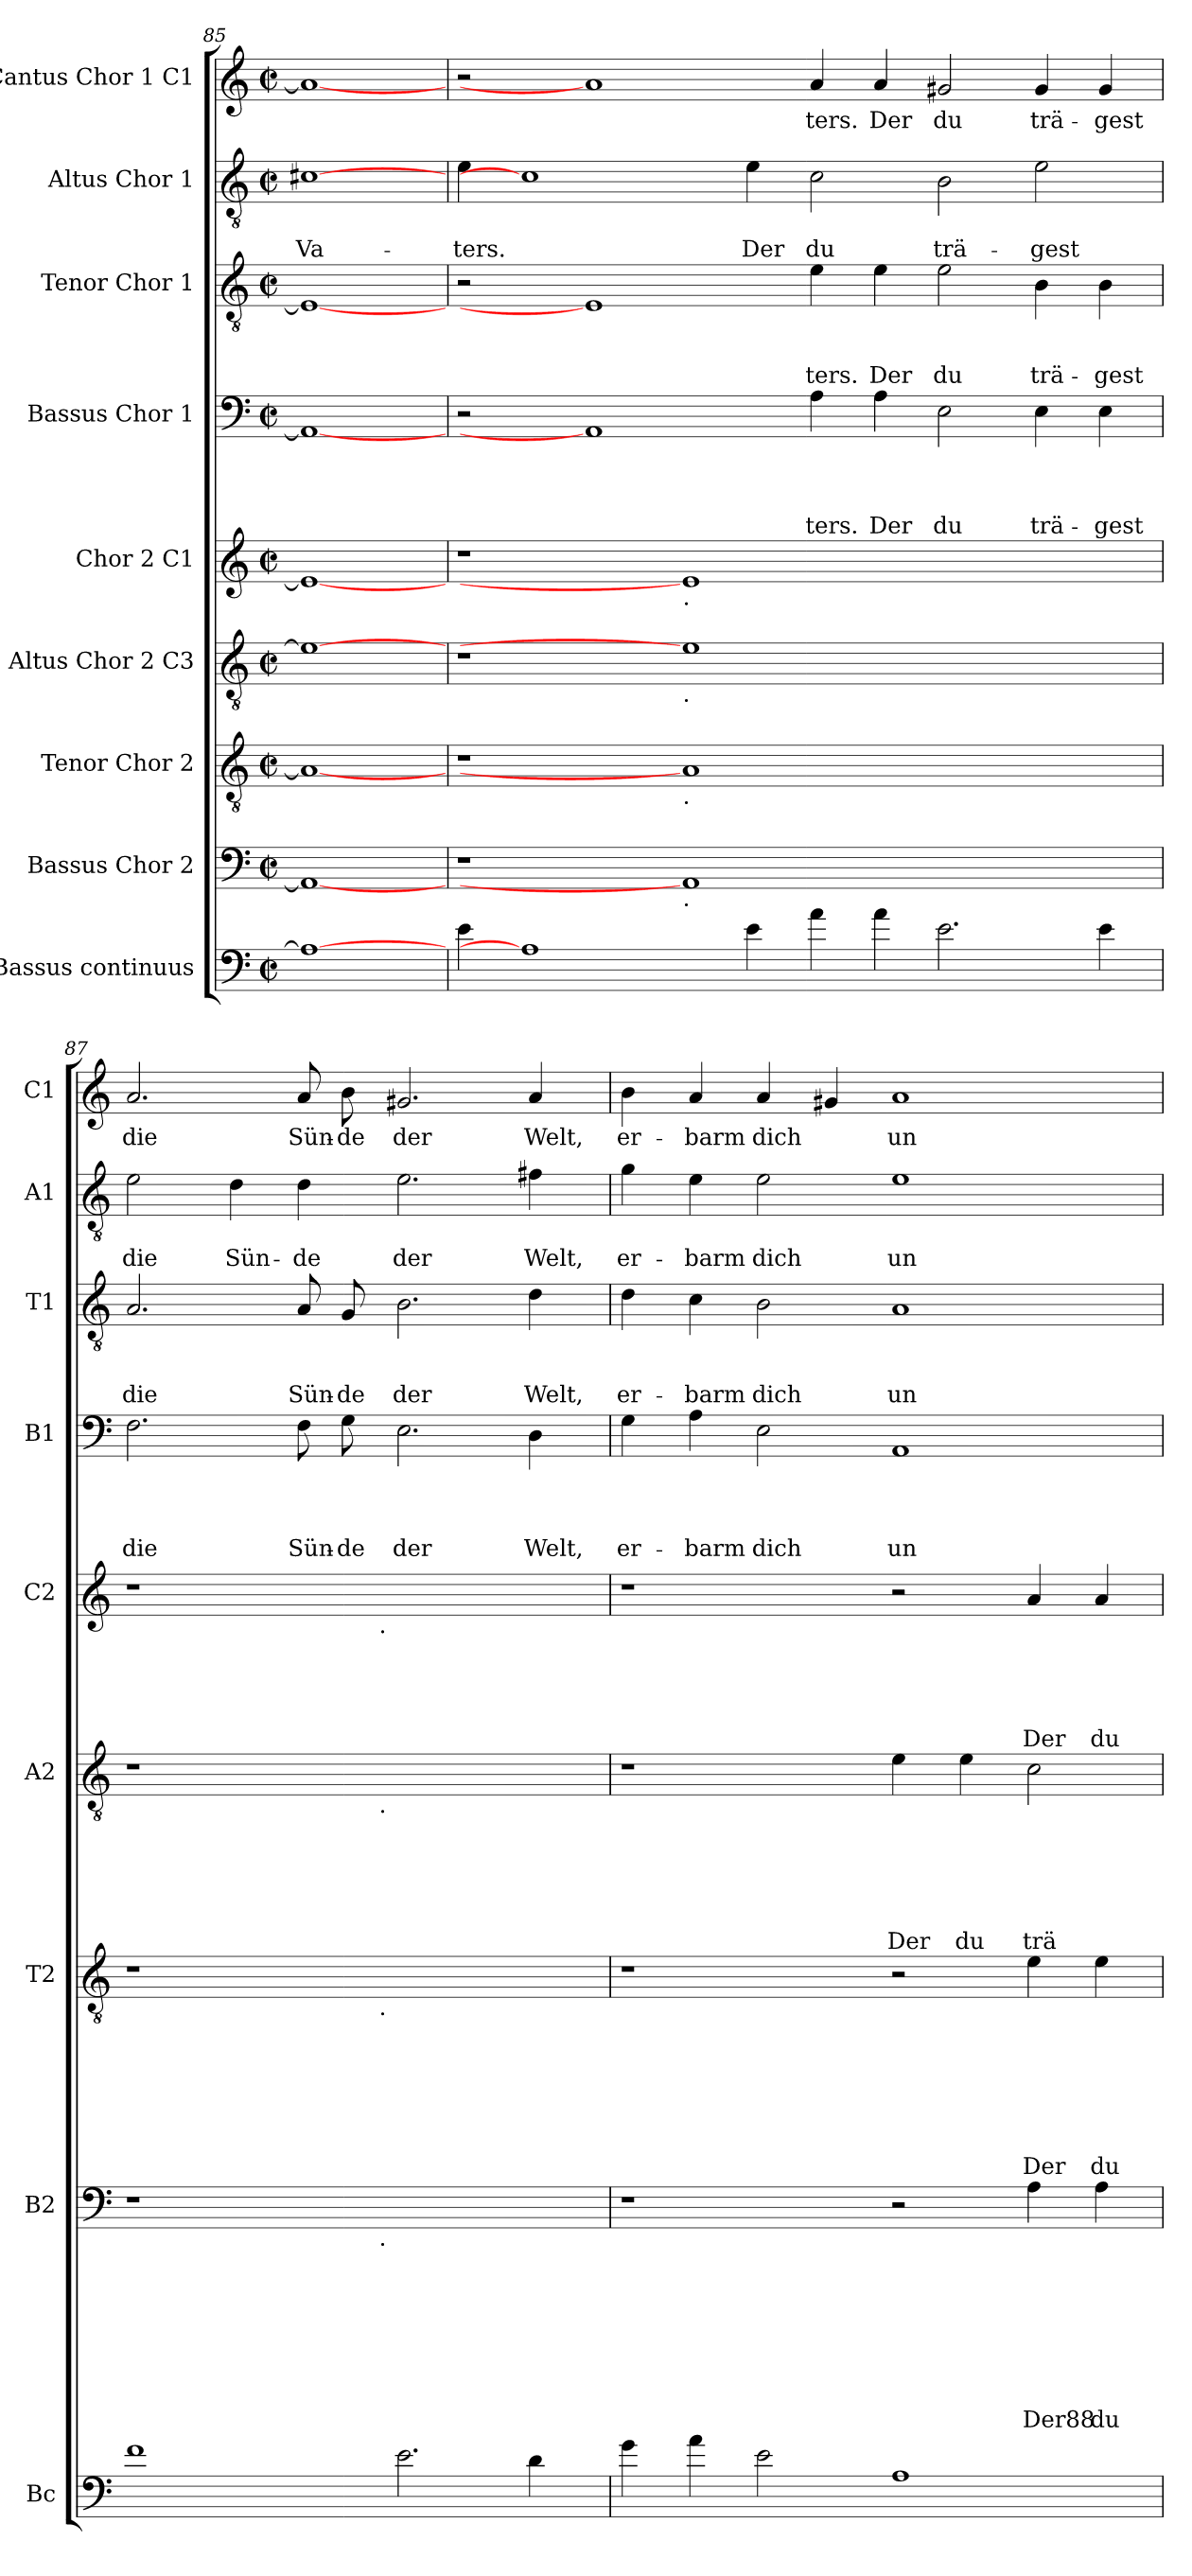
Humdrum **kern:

**kern	**kern	**text	**text	**text	**text	**text	**text	**text	**text	**kern	**text	**text	**text	**text	**text	**text	**text	**kern	**text	**text	**text	**text	**text	**text	**kern	**text	**text	**text	**text	**text	**kern	**text	**text	**text	**text	**kern	**text	**text	**text	**kern	**text	**text	**kern	**text
*part9	*part8	*part8	*part8	*part8	*part8	*part8	*part8	*part8	*part8	*part7	*part7	*part7	*part7	*part7	*part7	*part7	*part7	*part6	*part6	*part6	*part6	*part6	*part6	*part6	*part5	*part5	*part5	*part5	*part5	*part5	*part4	*part4	*part4	*part4	*part4	*part3	*part3	*part3	*part3	*part2	*part2	*part2	*part1	*part1
*staff9	*staff8	*staff8	*staff8	*staff8	*staff8	*staff8	*staff8	*staff8	*staff8	*staff7	*staff7	*staff7	*staff7	*staff7	*staff7	*staff7	*staff7	*staff6	*staff6	*staff6	*staff6	*staff6	*staff6	*staff6	*staff5	*staff5	*staff5	*staff5	*staff5	*staff5	*staff4	*staff4	*staff4	*staff4	*staff4	*staff3	*staff3	*staff3	*staff3	*staff2	*staff2	*staff2	*staff1	*staff1
*I"Bassus continuus	*I"Bassus Chor 2	*	*	*	*	*	*	*	*	*I"Tenor Chor 2	*	*	*	*	*	*	*	*I"Altus Chor 2 C3	*	*	*	*	*	*	*I"Chor 2 C1	*	*	*	*	*	*I"Bassus Chor 1	*	*	*	*	*I"Tenor Chor 1	*	*	*	*I"Altus Chor 1	*	*	*I"Cantus Chor 1 C1	*
*I'Bc	*I'B2	*	*	*	*	*	*	*	*	*I'T2	*	*	*	*	*	*	*	*I'A2	*	*	*	*	*	*	*I'C2	*	*	*	*	*	*I'B1	*	*	*	*	*I'T1	*	*	*	*I'A1	*	*	*I'C1	*
*clefF4	*clefF4	*	*	*	*	*	*	*	*	*clefGv2	*	*	*	*	*	*	*	*clefGv2	*	*	*	*	*	*	*clefG2	*	*	*	*	*	*clefF4	*	*	*	*	*clefGv2	*	*	*	*clefGv2	*	*	*clefG2	*
*ITrd7c12	*	*	*	*	*	*	*	*	*	*	*	*	*	*	*	*	*	*	*	*	*	*	*	*	*	*	*	*	*	*	*	*	*	*	*	*	*	*	*	*	*	*	*	*
*k[]	*k[]	*	*	*	*	*	*	*	*	*k[]	*	*	*	*	*	*	*	*k[]	*	*	*	*	*	*	*k[]	*	*	*	*	*	*k[]	*	*	*	*	*k[]	*	*	*	*k[]	*	*	*k[]	*
*C:	*C:	*	*	*	*	*	*	*	*	*C:	*	*	*	*	*	*	*	*C:	*	*	*	*	*	*	*C:	*	*	*	*	*	*C:	*	*	*	*	*C:	*	*	*	*C:	*	*	*C:	*
*M2/2	*M2/2	*	*	*	*	*	*	*	*	*M2/2	*	*	*	*	*	*	*	*M2/2	*	*	*	*	*	*	*M2/2	*	*	*	*	*	*M2/2	*	*	*	*	*M2/2	*	*	*	*M2/2	*	*	*M2/2	*
*met(c|)	*met(c|)	*	*	*	*	*	*	*	*	*met(c|)	*	*	*	*	*	*	*	*met(c|)	*	*	*	*	*	*	*met(c|)	*	*	*	*	*	*met(c|)	*	*	*	*	*met(c|)	*	*	*	*met(c|)	*	*	*met(c|)	*
=85	=85	=85	=85	=85	=85	=85	=85	=85	=85	=85	=85	=85	=85	=85	=85	=85	=85	=85	=85	=85	=85	=85	=85	=85	=85	=85	=85	=85	=85	=85	=85	=85	=85	=85	=85	=85	=85	=85	=85	=85	=85	=85	=85	=85
!	!	!	!	!	!	!	!	!	!	!	!	!	!	!	!	!	!	!	!	!	!	!	!	!	!	!	!	!	!	!	!	!	!	!	!	!	!	!	!	!	!	!LO:LY:b	!	!
1AA_	1AA_	.	.	.	.	.	.	.	.	1A_	.	.	.	.	.	.	.	1e_	.	.	.	.	.	.	1e_	.	.	.	.	.	1AA_	.	.	.	.	1E_	.	.	.	[1c#X	.	Va-	1a_	.
=86!	=86!	=86!	=86!	=86!	=86!	=86!	=86!	=86!	=86!	=86!	=86!	=86!	=86!	=86!	=86!	=86!	=86!	=86!	=86!	=86!	=86!	=86!	=86!	=86!	=86!	=86!	=86!	=86!	=86!	=86!	=86!	=86!	=86!	=86!	=86!	=86!	=86!	=86!	=86!	=86!	=86!	=86!	=86!	=86!
!	!	!	!	!	!	!	!	!	!	!	!	!	!	!	!	!	!	!	!	!	!	!	!	!	!	!	!	!	!	!	!	!	!	!	!	!	!	!	!	!	!	!LO:LY:b	!	!
4E\	1r	.	.	.	.	.	.	.	.	1r	.	.	.	.	.	.	.	1r	.	.	.	.	.	.	1r	.	.	.	.	.	2r	.	.	.	.	2r	.	.	.	4e\	.	-ters.	2r	.
1AA]	.	.	.	.	.	.	.	.	.	.	.	.	.	.	.	.	.	.	.	.	.	.	.	.	.	.	.	.	.	.	.	.	.	.	.	.	.	.	.	1c#]	.	.	.	.
.	.	.	.	.	.	.	.	.	.	.	.	.	.	.	.	.	.	.	.	.	.	.	.	.	.	.	.	.	.	.	1AA]	.	.	.	.	1E]	.	.	.	.	.	.	1a]	.
!	!	!	!	!	!	!	!	!	!	!	!	!	!	!	!	!	!	!	!	!	!	!	!	!	!LO:TX:b:t=.	!	!	!	!	!	!	!	!	!	!	!	!	!	!	!	!	!	!	!
!	!	!	!	!	!	!	!	!	!	!	!	!	!	!	!	!	!	!LO:TX:b:t=.	!	!	!	!	!	!	!	!	!	!	!	!	!	!	!	!	!	!	!	!	!	!	!	!	!	!
!	!	!	!	!	!	!	!	!	!	!LO:TX:b:t=.	!	!	!	!	!	!	!	!	!	!	!	!	!	!	!	!	!	!	!	!	!	!	!	!	!	!	!	!	!	!	!	!	!	!
!	!LO:TX:b:t=.	!	!	!	!	!	!	!	!	!	!	!	!	!	!	!	!	!	!	!	!	!	!	!	!	!	!	!	!	!	!	!	!	!	!	!	!	!	!	!	!	!	!	!
.	1AA]	.	.	.	.	.	.	.	.	1A]	.	.	.	.	.	.	.	1e]	.	.	.	.	.	.	1e]	.	.	.	.	.	.	.	.	.	.	.	.	.	.	.	.	.	.	.
!	!	!	!	!	!	!	!	!	!	!	!	!	!	!	!	!	!	!	!	!	!	!	!	!	!	!	!	!	!	!	!	!	!	!	!	!	!	!	!	!	!	!LO:LY:b	!	!
4E\	.	.	.	.	.	.	.	.	.	.	.	.	.	.	.	.	.	.	.	.	.	.	.	.	.	.	.	.	.	.	.	.	.	.	.	.	.	.	.	4e\	.	Der	.	.
!	!	!	!	!	!	!	!	!	!	!	!	!	!	!	!	!	!	!	!	!	!	!	!	!	!	!	!	!	!	!	!	!	!	!	!LO:LY:b	!	!	!	!LO:LY:b	!	!	!LO:LY:b	!	!LO:LY:b
4A\	.	.	.	.	.	.	.	.	.	.	.	.	.	.	.	.	.	.	.	.	.	.	.	.	.	.	.	.	.	.	4A\	.	.	.	-ters.	4e\	.	.	-ters.	2c\	.	du	4a/	-ters.
!	!	!	!	!	!	!	!	!	!	!	!	!	!	!	!	!	!	!	!	!	!	!	!	!	!	!	!	!	!	!	!	!	!	!	!LO:LY:b	!	!	!	!LO:LY:b	!	!	!	!	!LO:LY:b
4A\	.	.	.	.	.	.	.	.	.	.	.	.	.	.	.	.	.	.	.	.	.	.	.	.	.	.	.	.	.	.	4A\	.	.	.	Der	4e\	.	.	Der	.	.	.	4a/	Der
!	!	!	!	!	!	!	!	!	!	!	!	!	!	!	!	!	!	!	!	!	!	!	!	!	!	!	!	!	!	!	!	!	!	!	!LO:LY:b	!	!	!	!LO:LY:b	!	!	!LO:LY:b	!	!LO:LY:b
2.E\	1ryy	.	.	.	.	.	.	.	.	1ryy	.	.	.	.	.	.	.	1ryy	.	.	.	.	.	.	1ryy	.	.	.	.	.	2E\	.	.	.	du	2e\	.	.	du	2B\	.	trä-	2g#X/	du
!	!	!	!	!	!	!	!	!	!	!	!	!	!	!	!	!	!	!	!	!	!	!	!	!	!	!	!	!	!	!	!	!	!	!	!LO:LY:b	!	!	!	!LO:LY:b	!	!	!LO:LY:b	!	!LO:LY:b
.	.	.	.	.	.	.	.	.	.	.	.	.	.	.	.	.	.	.	.	.	.	.	.	.	.	.	.	.	.	.	4E\	.	.	.	trä-	4B\	.	.	trä-	2e\	.	-gest	4g#/	trä-
!	!	!	!	!	!	!	!	!	!	!	!	!	!	!	!	!	!	!	!	!	!	!	!	!	!	!	!	!	!	!	!	!	!	!	!LO:LY:b	!	!	!	!LO:LY:b	!	!	!	!	!LO:LY:b
4E\	.	.	.	.	.	.	.	.	.	.	.	.	.	.	.	.	.	.	.	.	.	.	.	.	.	.	.	.	.	.	4E\	.	.	.	-gest	4B\	.	.	-gest	.	.	.	4g#/	-gest
=87	=87	=87	=87	=87	=87	=87	=87	=87	=87	=87	=87	=87	=87	=87	=87	=87	=87	=87	=87	=87	=87	=87	=87	=87	=87	=87	=87	=87	=87	=87	=87	=87	=87	=87	=87	=87	=87	=87	=87	=87	=87	=87	=87	=87
!	!	!	!	!	!	!	!	!	!	!	!	!	!	!	!	!	!	!	!	!	!	!	!	!	!	!	!	!	!	!	!	!	!	!	!LO:LY:b	!	!	!	!LO:LY:b	!	!	!LO:LY:b	!	!LO:LY:b
*	*^	*	*	*	*	*	*	*	*	*^	*	*	*	*	*	*	*	*^	*	*	*	*	*	*	*^	*	*	*	*	*	*	*	*	*	*	*	*	*	*	*	*	*	*	*
1F	1r	2ryy	.	.	.	.	.	.	.	.	1r	2ryy	.	.	.	.	.	.	.	1r	2ryy	.	.	.	.	.	.	1r	2ryy	.	.	.	.	.	2.F\	.	.	.	die	2.A/	.	.	die	2e\	.	die	2.a/	die
!	!	!	!	!	!	!	!	!	!	!	!	!	!	!	!	!	!	!	!	!	!	!	!	!	!	!	!	!	!	!	!	!	!	!	!	!	!	!	!	!	!	!	!	!	!	!LO:LY:b	!	!
.	.	4...ryy	.	.	.	.	.	.	.	.	.	4...ryy	.	.	.	.	.	.	.	.	4...ryy	.	.	.	.	.	.	.	4...ryy	.	.	.	.	.	.	.	.	.	.	.	.	.	.	4d\	.	Sün-	.	.
!	!	!	!	!	!	!	!	!	!	!	!	!	!	!	!	!	!	!	!	!	!	!	!	!	!	!	!	!	!	!	!	!	!	!	!	!	!	!	!LO:LY:b	!	!	!	!LO:LY:b	!	!	!LO:LY:b	!	!LO:LY:b
.	.	.	.	.	.	.	.	.	.	.	.	.	.	.	.	.	.	.	.	.	.	.	.	.	.	.	.	.	.	.	.	.	.	.	8F\	.	.	.	Sün-	8A/	.	.	Sün-	4d\	.	-de	8a/	Sün-
!	!	!	!	!	!	!	!	!	!	!	!	!	!	!	!	!	!	!	!	!	!	!	!	!	!	!	!	!	!	!	!	!	!	!	!	!	!	!	!LO:LY:b	!	!	!	!LO:LY:b	!	!	!	!	!LO:LY:b
.	.	.	.	.	.	.	.	.	.	.	.	.	.	.	.	.	.	.	.	.	.	.	.	.	.	.	.	.	.	.	.	.	.	.	8G\	.	.	.	-de	8G/	.	.	-de	.	.	.	8b\	-de
!	!	!	!	!	!	!	!	!	!	!	!	!	!	!	!	!	!	!	!	!	!	!	!	!	!	!	!	!	!LO:TX:b:t=.	!	!	!	!	!	!	!	!	!	!	!	!	!	!	!	!	!	!	!
!	!	!	!	!	!	!	!	!	!	!	!	!	!	!	!	!	!	!	!	!	!LO:TX:b:t=.	!	!	!	!	!	!	!	!	!	!	!	!	!	!	!	!	!	!	!	!	!	!	!	!	!	!	!
!	!	!	!	!	!	!	!	!	!	!	!	!LO:TX:b:t=.	!	!	!	!	!	!	!	!	!	!	!	!	!	!	!	!	!	!	!	!	!	!	!	!	!	!	!	!	!	!	!	!	!	!	!	!
!	!	!LO:TX:b:t=.	!	!	!	!	!	!	!	!	!	!	!	!	!	!	!	!	!	!	!	!	!	!	!	!	!	!	!	!	!	!	!	!	!	!	!	!	!	!	!	!	!	!	!	!	!	!
.	.	1ryy	.	.	.	.	.	.	.	.	.	1ryy	.	.	.	.	.	.	.	.	1ryy	.	.	.	.	.	.	.	1ryy	.	.	.	.	.	.	.	.	.	.	.	.	.	.	.	.	.	.	.
!	!	!	!	!	!	!	!	!	!	!	!	!	!	!	!	!	!	!	!	!	!	!	!	!	!	!	!	!	!	!	!	!	!	!	!	!	!	!	!LO:LY:b	!	!	!	!LO:LY:b	!	!	!LO:LY:b	!	!LO:LY:b
2.E\	1ryy	.	.	.	.	.	.	.	.	.	1ryy	.	.	.	.	.	.	.	.	1ryy	.	.	.	.	.	.	.	1ryy	.	.	.	.	.	.	2.E\	.	.	.	der	2.B\	.	.	der	2.e\	.	der	2.g#X/	der
!	!	!	!	!	!	!	!	!	!	!	!	!	!	!	!	!	!	!	!	!	!	!	!	!	!	!	!	!	!	!	!	!	!	!	!	!	!	!	!LO:LY:b	!	!	!	!LO:LY:b	!	!	!LO:LY:b	!	!LO:LY:b
4D\	.	.	.	.	.	.	.	.	.	.	.	.	.	.	.	.	.	.	.	.	.	.	.	.	.	.	.	.	.	.	.	.	.	.	4D\	.	.	.	Welt,	4d\	.	.	Welt,	4f#X\	.	Welt,	4a/	Welt,
.	.	32ryy	.	.	.	.	.	.	.	.	.	32ryy	.	.	.	.	.	.	.	.	32ryy	.	.	.	.	.	.	.	32ryy	.	.	.	.	.	.	.	.	.	.	.	.	.	.	.	.	.	.	.
!!LO:LB:g=z
=88	=88	=88	=88	=88	=88	=88	=88	=88	=88	=88	=88	=88	=88	=88	=88	=88	=88	=88	=88	=88	=88	=88	=88	=88	=88	=88	=88	=88	=88	=88	=88	=88	=88	=88	=88	=88	=88	=88	=88	=88	=88	=88	=88	=88	=88	=88	=88	=88
!	!	!	!	!	!	!	!	!	!	!	!	!	!	!	!	!	!	!	!	!	!	!	!	!	!	!	!	!	!	!	!	!	!	!	!	!	!	!	!LO:LY:b	!	!	!	!LO:LY:b	!	!	!LO:LY:b	!	!LO:LY:b
*	*v	*v	*	*	*	*	*	*	*	*	*	*	*	*	*	*	*	*	*	*v	*v	*	*	*	*	*	*	*v	*v	*	*	*	*	*	*	*	*	*	*	*	*	*	*	*	*	*	*	*
*	*	*	*	*	*	*	*	*	*	*v	*v	*	*	*	*	*	*	*	*	*	*	*	*	*	*	*	*	*	*	*	*	*	*	*	*	*	*	*	*	*	*	*	*	*	*
4G\	1r	.	.	.	.	.	.	.	.	1r	.	.	.	.	.	.	.	1r	.	.	.	.	.	.	1r	.	.	.	.	.	4G\	.	.	.	er-	4d\	.	.	er-	4g\	.	er-	4b\	er-
!	!	!	!	!	!	!	!	!	!	!	!	!	!	!	!	!	!	!	!	!	!	!	!	!	!	!	!	!	!	!	!	!	!	!	!LO:LY:b	!	!	!	!LO:LY:b	!	!	!LO:LY:b	!	!LO:LY:b
4A\	.	.	.	.	.	.	.	.	.	.	.	.	.	.	.	.	.	.	.	.	.	.	.	.	.	.	.	.	.	.	4A\	.	.	.	-barm	4c\	.	.	-barm	4e\	.	-barm	4a/	-barm
!	!	!	!	!	!	!	!	!	!	!	!	!	!	!	!	!	!	!	!	!	!	!	!	!	!	!	!	!	!	!	!	!	!	!	!LO:LY:b	!	!	!	!LO:LY:b	!	!	!LO:LY:b	!	!LO:LY:b
2E\	.	.	.	.	.	.	.	.	.	.	.	.	.	.	.	.	.	.	.	.	.	.	.	.	.	.	.	.	.	.	2E\	.	.	.	dich	2B\	.	.	dich	2e\	.	dich	4a/	dich
.	.	.	.	.	.	.	.	.	.	.	.	.	.	.	.	.	.	.	.	.	.	.	.	.	.	.	.	.	.	.	.	.	.	.	.	.	.	.	.	.	.	.	4g#X/	.
!	!	!	!	!	!	!	!	!	!	!	!	!	!	!	!	!	!	!	!	!	!	!	!	!LO:LY:b	!	!	!	!	!	!	!	!	!	!	!LO:LY:b	!	!	!	!LO:LY:b	!	!	!LO:LY:b	!	!LO:LY:b
1AA	2r	.	.	.	.	.	.	.	.	2r	.	.	.	.	.	.	.	4e\	.	.	.	.	.	Der	2r	.	.	.	.	.	1AA	.	.	.	un-	1A	.	.	un-	1e	.	un-	1a	un-
!	!	!	!	!	!	!	!	!	!	!	!	!	!	!	!	!	!	!	!	!	!	!	!	!LO:LY:b	!	!	!	!	!	!	!	!	!	!	!	!	!	!	!	!	!	!	!	!
.	.	.	.	.	.	.	.	.	.	.	.	.	.	.	.	.	.	4e\	.	.	.	.	.	du	.	.	.	.	.	.	.	.	.	.	.	.	.	.	.	.	.	.	.	.
!	!	!	!	!	!	!	!	!	!LO:LY:b	!	!	!	!	!	!	!	!LO:LY:b	!	!	!	!	!	!	!LO:LY:b	!	!	!	!	!	!LO:LY:b	!	!	!	!	!	!	!	!	!	!	!	!	!	!
.	4A\	.	.	.	.	.	.	.	Der88	4e\	.	.	.	.	.	.	Der	2c\	.	.	.	.	.	trä-	4a/	.	.	.	.	Der	.	.	.	.	.	.	.	.	.	.	.	.	.	.
!	!	!	!	!	!	!	!	!	!LO:LY:b	!	!	!	!	!	!	!	!LO:LY:b	!	!	!	!	!	!	!	!	!	!	!	!	!LO:LY:b	!	!	!	!	!	!	!	!	!	!	!	!	!	!
.	4A\	.	.	.	.	.	.	.	du	4e\	.	.	.	.	.	.	du	.	.	.	.	.	.	.	4a/	.	.	.	.	du	.	.	.	.	.	.	.	.	.	.	.	.	.	.
=	=	=	=	=	=	=	=	=	=	=	=	=	=	=	=	=	=	=	=	=	=	=	=	=	=	=	=	=	=	=	=	=	=	=	=	=	=	=	=	=	=	=	=	=
*-	*-	*-	*-	*-	*-	*-	*-	*-	*-	*-	*-	*-	*-	*-	*-	*-	*-	*-	*-	*-	*-	*-	*-	*-	*-	*-	*-	*-	*-	*-	*-	*-	*-	*-	*-	*-	*-	*-	*-	*-	*-	*-	*-	*-
